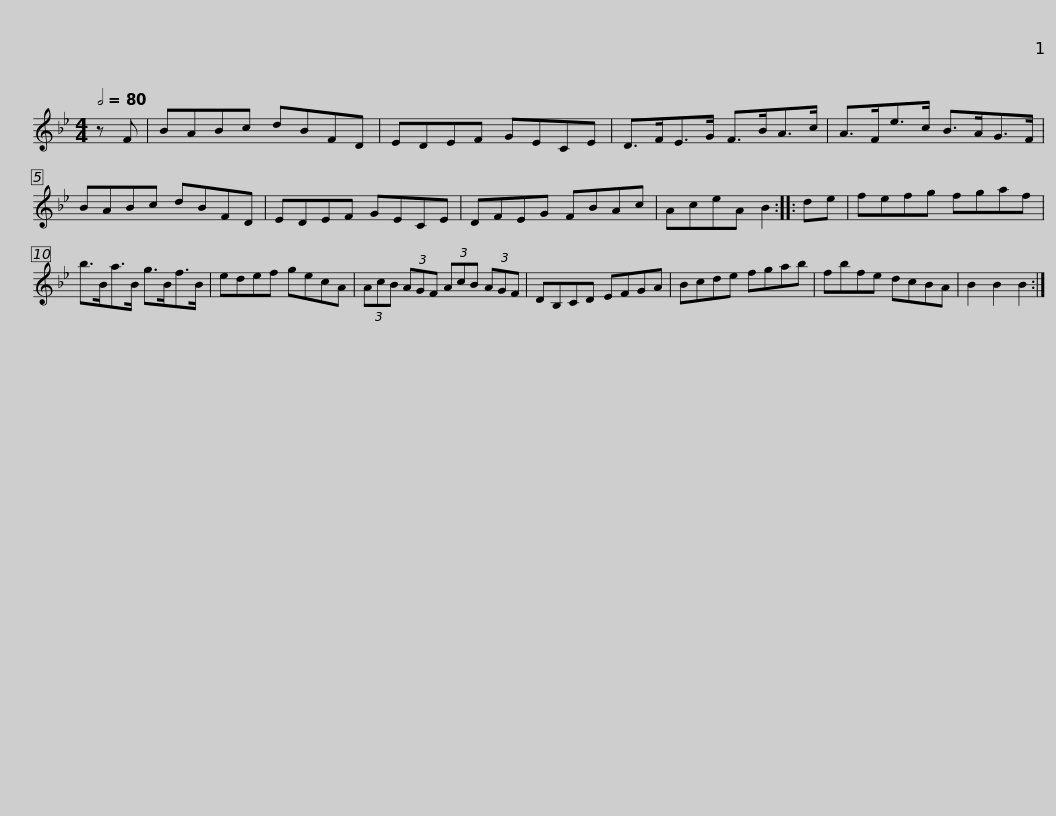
X:1
L:1/8
Q:1/2=80
M:4/4
I:linebreak $
K:Bb
V:1 treble
V:1
 z F | BABc dBFD | EDEF GECE | D>FE>G F>BA>c | A>Fe>c B>AG>F |$ %5
 BABc dBFD | EDEF GECE | DFEG FBAc | AceA B2 :: de | %10
 fefg fgaf |$ b>Ba>B g>Bf>B | edef gecA | (3AcB (3AGF (3AcB (3AGF | DB,CD EFGA |$ %15
 Bcde fgab | fbfe dcBA | B2 B2 B2 :| %18
